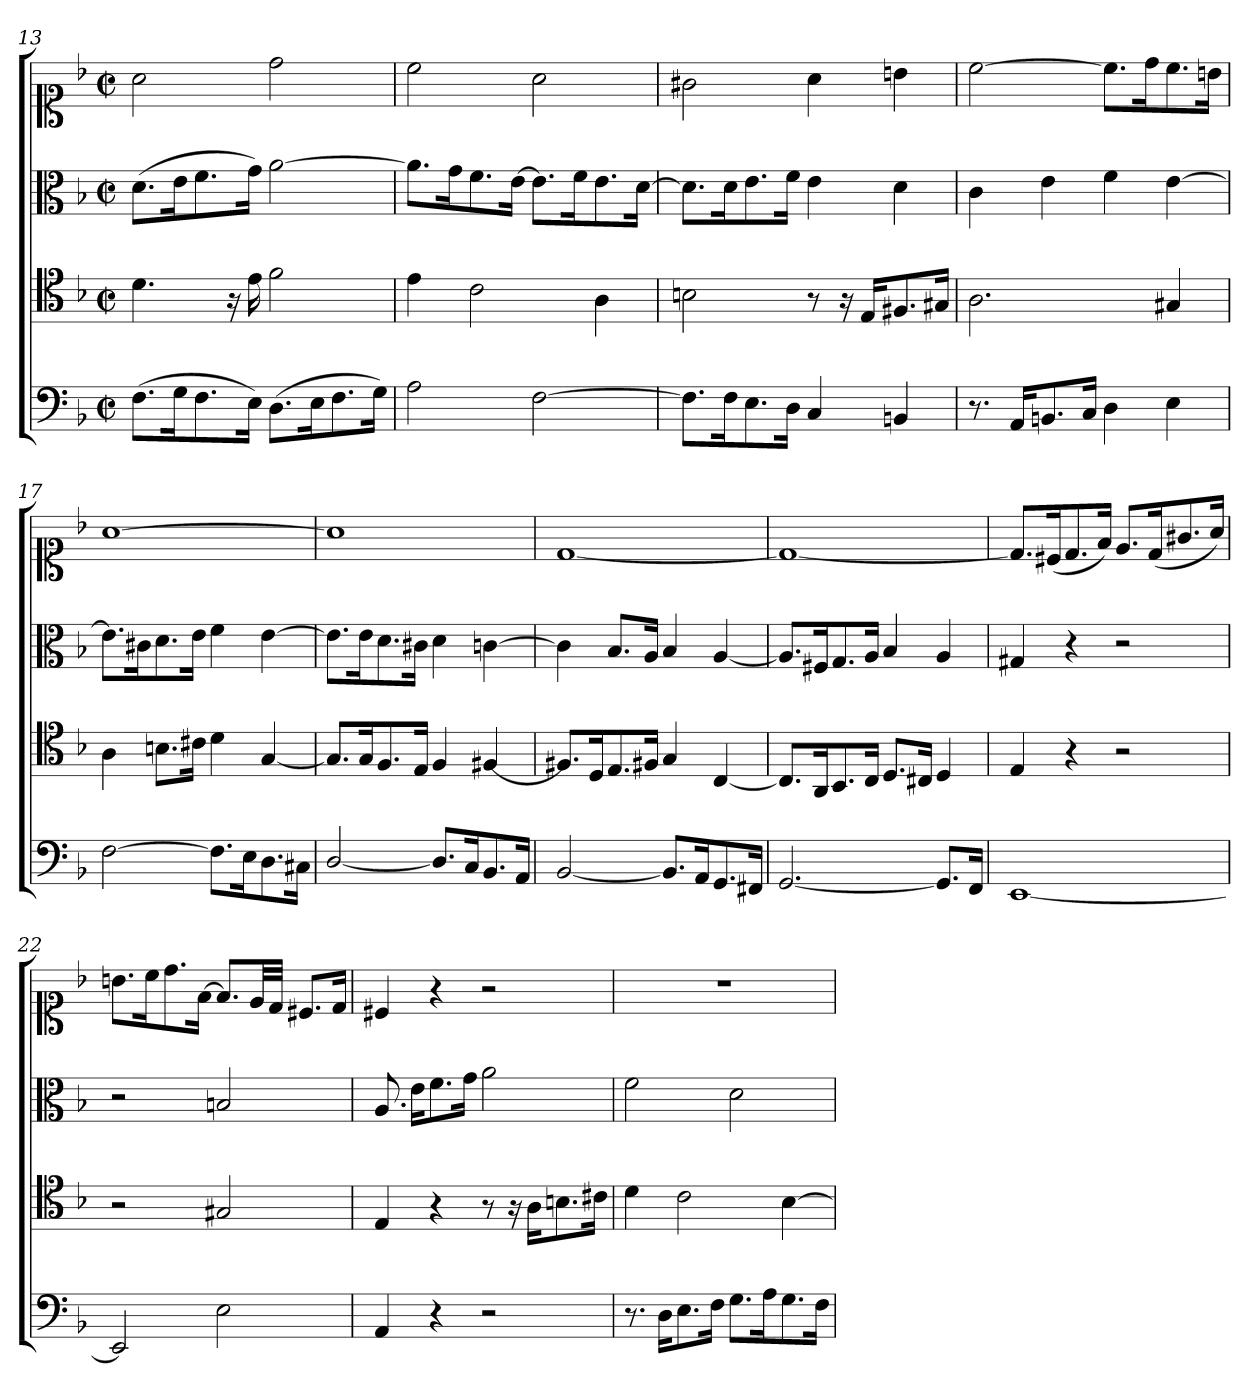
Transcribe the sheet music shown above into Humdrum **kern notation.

**kern	**kern	**kern	**kern
*part4	*part3	*part2	*part1
*staff4	*staff3	*staff2	*staff1
*clefF4	*clefC4	*clefC3	*clefC1
*k[b-]	*k[b-]	*k[b-]	*k[b-]
*d:	*d:	*d:	*d:
*M2/2	*M2/2	*M2/2	*M2/2
*met(c|)	*met(c|)	*met(c|)	*met(c|)
=13	=13	=13	=13
(8.FL	4.d	(8.dL	2a
16GK	.	16eK	.
8.F	.	8.f	.
.	16r	.	.
16EJk)	16e	16gJk)	.
(8.DL	2f	[2a	2dd
16EK	.	.	.
8.F	.	.	.
16GJk)	.	.	.
=14	=14	=14	=14
2A	4e	8.aL]	2cc
.	.	16gK	.
.	2c	8.f	.
.	.	[16eJk	.
[2F	.	8.eL]	2a
.	.	16fK	.
.	4A	8.e	.
.	.	[16dJk	.
=15	=15	=15	=15
8.FL]	2Bn	8.dL]	2g#X
16FK	.	16dK	.
8.E	.	8.e	.
16DJk	.	16fJk	.
4C	8r	4e	4a
.	16r	.	.
.	16EKL	.	.
4BBn	8.F#X	4d	4bn
.	16G#XJk	.	.
=16	=16	=16	=16
8.r	2.A	4c	[2cc
16AAKL	.	.	.
8.BBn	.	4e	.
16CJk	.	.	.
4D	.	4f	8.ccL]
.	.	.	16ddK
4E	4G#X	[4e	8.cc
.	.	.	16bnJk
=17	=17	=17	=17
[2F	4A	8.eL]	[1a
.	.	16c#XK	.
.	8.BnL	8.d	.
.	16c#XJk	16eJk	.
8.FL]	4d	4f	.
16EK	.	.	.
8.D	[4G	[4e	.
16C#XJk	.	.	.
=18	=18	=18	=18
[2D/	8.GL]	8.eL]	1a]
.	16GK	16eK	.
.	8.F	8.d	.
.	16EJk	16c#XJk	.
8.DL]	4F	4d	.
16CK	.	.	.
8.BB-	[4F#X	[4cn	.
16AAJk	.	.	.
=19	=19	=19	=19
[2BB-	8.F#XL]	4c]	[1d
.	16DK	.	.
.	8.E	8.B-L	.
.	16F#XJk	16AJk	.
8.BB-L]	4G	4B-	.
16AAK	.	.	.
8.GG	[4C	[4A	.
16FF#XJk	.	.	.
=20	=20	=20	=20
[2.GG	8.CL]	8.AL]	1d_
.	16AAK	16F#XK	.
.	8.BB-	8.G	.
.	16CJk	16AJk	.
.	8.DL	4B-	.
.	16C#XJk	.	.
8.GGL]	4D	4A	.
16FFJk	.	.	.
=21	=21	=21	=21
[1EE	4E	4G#X	8.dL]
.	.	.	(16c#XK
.	4r	4r	8.d
.	.	.	16fJk)
.	2r	2r	8.eL
.	.	.	(16dK
.	.	.	8.g#X
.	.	.	16aJk)
=22	=22	=22	=22
2EE]	2r	2r	8.bnL
.	.	.	16ccK
.	.	.	8.dd
.	.	.	[16fJk
2E	2G#X	2Bn	8.fL]
.	.	.	32eLL
.	.	.	32dJJJ
.	.	.	8.c#XL
.	.	.	16dJk
=23	=23	=23	=23
4AA	4E	8.A	4c#X
.	.	16eKL	.
4r	4r	8.f	4r
.	.	16gJk	.
2r	8r	2a	2r
.	16r	.	.
.	16AKL	.	.
.	8.Bn	.	.
.	16c#XJk	.	.
=24	=24	=24	=24
8.r	4d	2f	1r
16DKL	.	.	.
8.E	2c	.	.
16FJk	.	.	.
8.GL	.	2d	.
16AK	.	.	.
8.G	[4B-	.	.
16FJk	.	.	.
=	=	=	=
*-	*-	*-	*-
